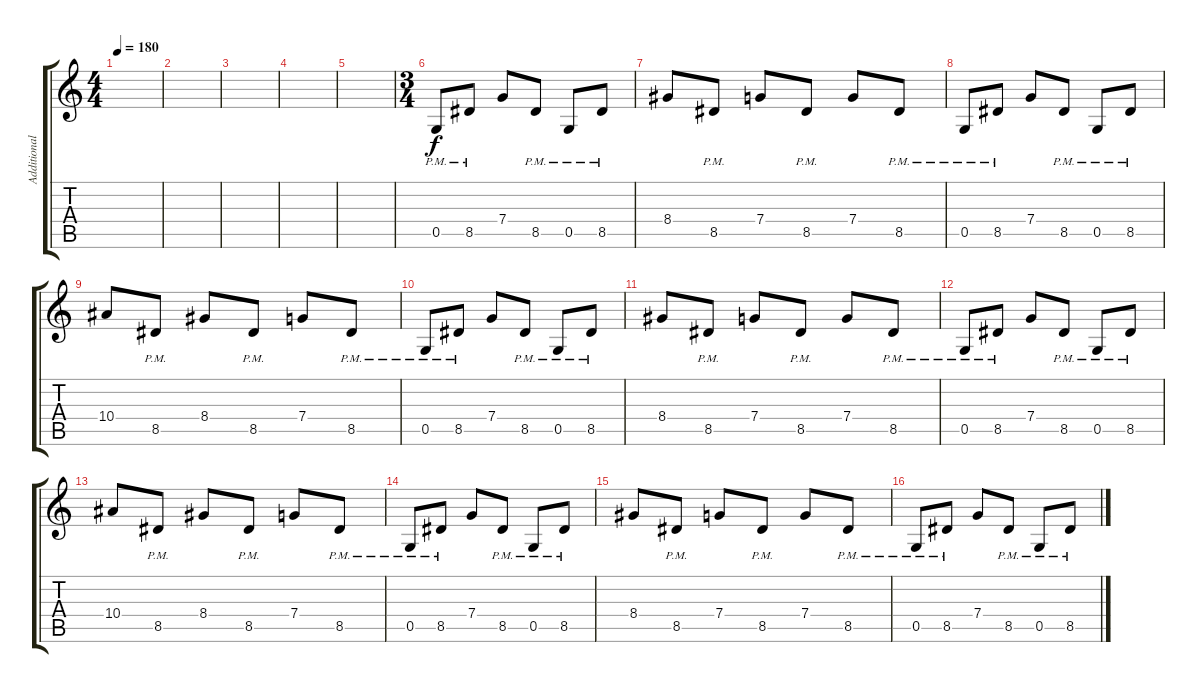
\track ("Additional Guitar" "Additional") {instrument distortionguitar}
\staff {score tabs}
\tuning (D4 A3 F3 C3 G2 C2) {hide}
\ts (4 4)
\tempo 180
\clef g2
\ks c
|
|
|
|
|
\ts (3 4)
0.5{pm}.8 8.5{pm}.8 7.4.8 8.5{pm}.8 0.5{pm}.8 8.5{pm}.8 |
8.4.8 8.5{pm}.8 7.4.8 8.5{pm}.8 7.4.8 8.5{pm}.8 |
0.5{pm}.8 8.5{pm}.8 7.4.8 8.5{pm}.8 0.5{pm}.8 8.5{pm}.8 |
10.4.8 8.5{pm}.8 8.4.8 8.5{pm}.8 7.4.8 8.5{pm}.8 |
0.5{pm}.8 8.5{pm}.8 7.4.8 8.5{pm}.8 0.5{pm}.8 8.5{pm}.8 |
8.4.8 8.5{pm}.8 7.4.8 8.5{pm}.8 7.4.8 8.5{pm}.8 |
0.5{pm}.8 8.5{pm}.8 7.4.8 8.5{pm}.8 0.5{pm}.8 8.5{pm}.8 |
10.4.8 8.5{pm}.8 8.4.8 8.5{pm}.8 7.4.8 8.5{pm}.8 |
0.5{pm}.8 8.5{pm}.8 7.4.8 8.5{pm}.8 0.5{pm}.8 8.5{pm}.8 |
8.4.8 8.5{pm}.8 7.4.8 8.5{pm}.8 7.4.8 8.5{pm}.8 |
0.5{pm}.8 8.5{pm}.8 7.4.8 8.5{pm}.8 0.5{pm}.8 8.5{pm}.8
